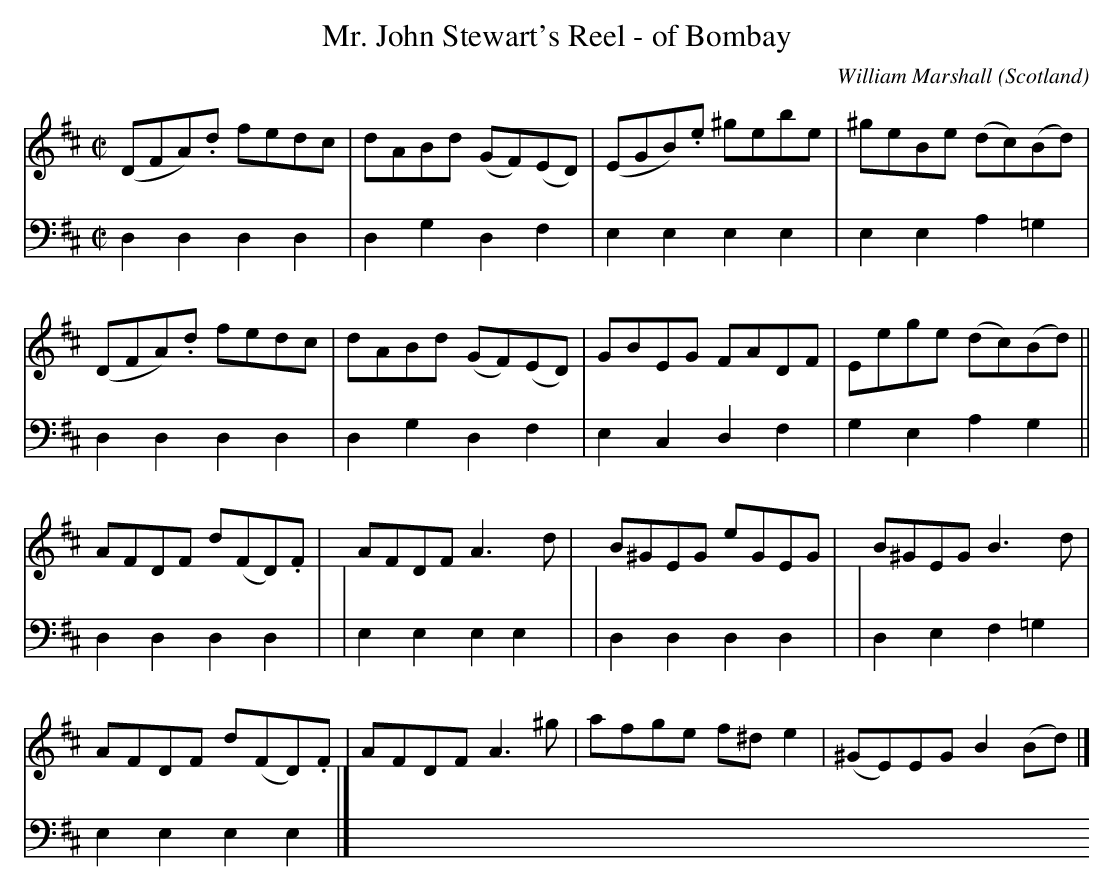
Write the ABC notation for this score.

X:1
T:Mr. John Stewart's Reel - of Bombay
C:William Marshall
M:C|
O:Scotland
K:D
V:1 clef=treble
[V:1] (DFA).d fedc | dABd (GF)(ED) | (EGB).e ^gebe | ^geBe (dc)(Bd) |
[V:1] (DFA).d fedc | dABd (GF)(ED) | GBEG     FADF | Eege (dc)(Bd) ||
[V:1] AFDF d(FD).F | AFDF A3d | B^GEG eGEG | B^GEG B3d |
[V:1] AFDF d(FD).F | AFDF A3^g| afge f^de2 | (^GE)EG B2(Bd) |]
V:2 clef=bass
[V:2] \
D,2 D,2 D,2 D,2 | D,2 G,2 D,2 F,2 | \
E,2 E,2 E,2 E,2 | E,2 E,2 A,2 =G,2 | \
[V:2] \
D,2 D,2 D,2 D,2 | D,2 G,2 D,2 F,2 | \
E,2 C,2 D,2 F,2 | G,2 E,2 A,2 G,2 || \
[V:2] D,2 D,2 D,2 D,2 |/| E,2 E,2 E,2 E,2  |/| \
[V:2] D,2 D,2 D,2 D,2 |/| D,2 E,2 F,2 =G,2 | E,2 E,2 E,2 E,2 |]
